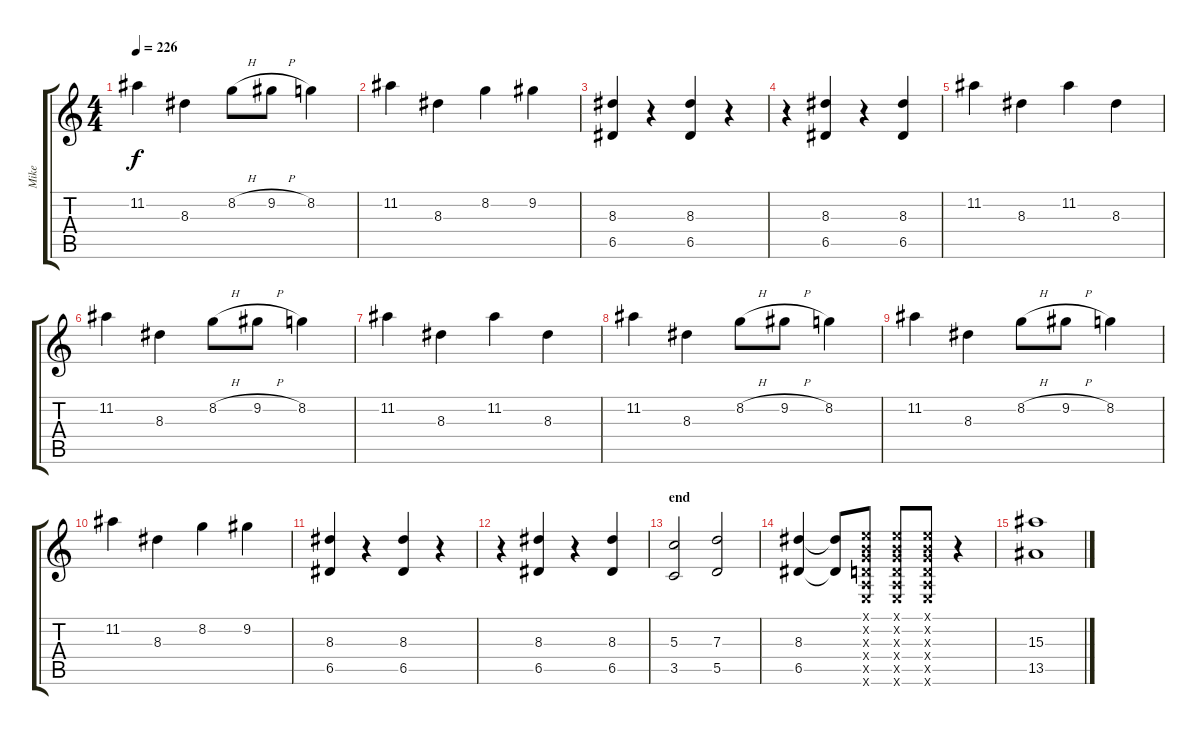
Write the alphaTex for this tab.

\track ("Mike" "Mike") {instrument distortionguitar}
\staff {score tabs}
\tuning (E4 B3 G3 D3 A2 E2) {hide}
\ts (4 4)
\tempo 226
\clef g2
\ks c
11.2.4{dy f} 8.3.4 8.2{h}.8 9.2{h}.8 8.2.4 |
11.2.4 8.3.4 8.2.4 9.2.4 |
(8.3 6.5).4 r.4 (8.3 6.5).4 r.4 |
r.4 (8.3 6.5).4 r.4 (8.3 6.5).4 |
11.2.4 8.3.4 11.2.4 8.3.4 |
11.2.4 8.3.4 8.2{h}.8 9.2{h}.8 8.2.4 |
11.2.4 8.3.4 11.2.4 8.3.4 |
11.2.4 8.3.4 8.2{h}.8 9.2{h}.8 8.2.4 |
11.2.4 8.3.4 8.2{h}.8 9.2{h}.8 8.2.4 |
11.2.4 8.3.4 8.2.4 9.2.4 |
(8.3 6.5).4 r.4 (8.3 6.5).4 r.4 |
r.4 (8.3 6.5).4 r.4 (8.3 6.5).4 |
\section ("" "end")
(5.3 3.5).2 (7.3 5.5).2 |
(8.3 6.5).4 (8.3{t} 6.5{t}).8 (0.1{x} 0.2{x} 0.3{x} 0.4{x} 0.5{x} 0.6{x}).8 (0.1{x} 0.2{x} 0.3{x} 0.4{x} 0.5{x} 0.6{x}).8 (0.1{x} 0.2{x} 0.3{x} 0.4{x} 0.5{x} 0.6{x}).8 r.4 |
(15.3 13.5).1
